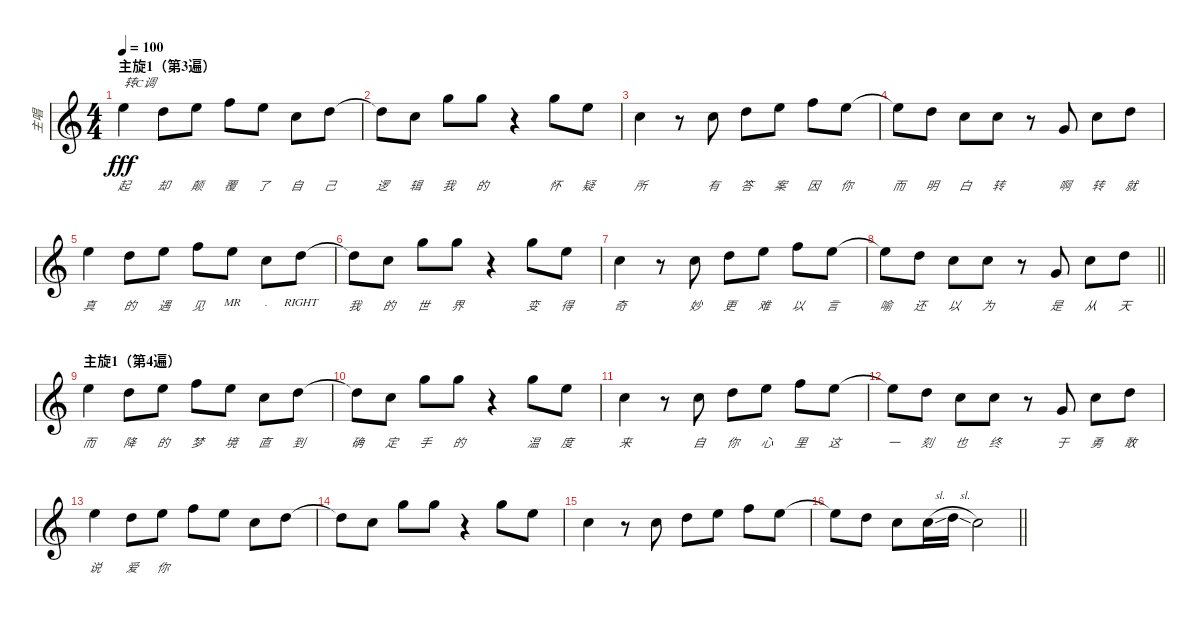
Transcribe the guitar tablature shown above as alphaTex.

\track ("主唱" "主唱") {instrument sopranosax}
\staff {score}
\tuning (E4 B3 G3 D3 A2 E2) {hide}
\ts (4 4)
\section ("" "主旋1（第3遍）")
\tempo 100
\clef g2
\ks c
12.1.4{txt "转C调" lyrics (0 "起") lyrics (1 "") lyrics (2 "") lyrics (3 "") lyrics (4 "") dy fff} 10.1.8{lyrics (0 "却") lyrics (1 "") lyrics (2 "") lyrics (3 "") lyrics (4 "")} 12.1.8{lyrics (0 "颠") lyrics (1 "") lyrics (2 "") lyrics (3 "") lyrics (4 "")} 13.1.8{lyrics (0 "覆") lyrics (1 "") lyrics (2 "") lyrics (3 "") lyrics (4 "")} 12.1.8{lyrics (0 "了") lyrics (1 "") lyrics (2 "") lyrics (3 "") lyrics (4 "")} 13.2.8{lyrics (0 "自") lyrics (1 "") lyrics (2 "") lyrics (3 "") lyrics (4 "")} 10.1.8{lyrics (0 "己") lyrics (1 "") lyrics (2 "") lyrics (3 "") lyrics (4 "")} |
10.1{t}.8{lyrics (0 "逻") lyrics (1 "") lyrics (2 "") lyrics (3 "") lyrics (4 "")} 8.1.8{lyrics (0 "辑") lyrics (1 "") lyrics (2 "") lyrics (3 "") lyrics (4 "")} 15.1.8{lyrics (0 "我") lyrics (1 "") lyrics (2 "") lyrics (3 "") lyrics (4 "")} 15.1.8{lyrics (0 "的") lyrics (1 "") lyrics (2 "") lyrics (3 "") lyrics (4 "")} r.4 15.1.8{lyrics (0 "怀") lyrics (1 "") lyrics (2 "") lyrics (3 "") lyrics (4 "")} 12.1.8{lyrics (0 "疑") lyrics (1 "") lyrics (2 "") lyrics (3 "") lyrics (4 "")} |
13.2.4{lyrics (0 "所") lyrics (1 "") lyrics (2 "") lyrics (3 "") lyrics (4 "")} r.8 13.2.8{lyrics (0 "有") lyrics (1 "") lyrics (2 "") lyrics (3 "") lyrics (4 "")} 10.1.8{lyrics (0 "答") lyrics (1 "") lyrics (2 "") lyrics (3 "") lyrics (4 "")} 12.1.8{lyrics (0 "案") lyrics (1 "") lyrics (2 "") lyrics (3 "") lyrics (4 "")} 13.1.8{lyrics (0 "因") lyrics (1 "") lyrics (2 "") lyrics (3 "") lyrics (4 "")} 12.1.8{lyrics (0 "你") lyrics (1 "") lyrics (2 "") lyrics (3 "") lyrics (4 "")} |
12.1{t}.8{lyrics (0 "而") lyrics (1 "") lyrics (2 "") lyrics (3 "") lyrics (4 "")} 10.1.8{lyrics (0 "明") lyrics (1 "") lyrics (2 "") lyrics (3 "") lyrics (4 "")} 8.1.8{lyrics (0 "白") lyrics (1 "") lyrics (2 "") lyrics (3 "") lyrics (4 "")} 8.1.8{lyrics (0 "转") lyrics (1 "") lyrics (2 "") lyrics (3 "") lyrics (4 "")} r.8 8.2.8{lyrics (0 "啊") lyrics (1 "") lyrics (2 "") lyrics (3 "") lyrics (4 "")} 8.1.8{lyrics (0 "转") lyrics (1 "") lyrics (2 "") lyrics (3 "") lyrics (4 "")} 10.1.8{lyrics (0 "就") lyrics (1 "") lyrics (2 "") lyrics (3 "") lyrics (4 "")} |
12.1.4{lyrics (0 "真") lyrics (1 "") lyrics (2 "") lyrics (3 "") lyrics (4 "")} 10.1.8{lyrics (0 "的") lyrics (1 "") lyrics (2 "") lyrics (3 "") lyrics (4 "")} 12.1.8{lyrics (0 "遇") lyrics (1 "") lyrics (2 "") lyrics (3 "") lyrics (4 "")} 13.1.8{lyrics (0 "见") lyrics (1 "") lyrics (2 "") lyrics (3 "") lyrics (4 "")} 12.1.8{lyrics (0 "MR") lyrics (1 "") lyrics (2 "") lyrics (3 "") lyrics (4 "")} 13.2.8{lyrics (0 ".") lyrics (1 "") lyrics (2 "") lyrics (3 "") lyrics (4 "")} 10.1.8{lyrics (0 "RIGHT") lyrics (1 "") lyrics (2 "") lyrics (3 "") lyrics (4 "")} |
10.1{t}.8{lyrics (0 "我") lyrics (1 "") lyrics (2 "") lyrics (3 "") lyrics (4 "")} 8.1.8{lyrics (0 "的") lyrics (1 "") lyrics (2 "") lyrics (3 "") lyrics (4 "")} 15.1.8{lyrics (0 "世") lyrics (1 "") lyrics (2 "") lyrics (3 "") lyrics (4 "")} 15.1.8{lyrics (0 "界") lyrics (1 "") lyrics (2 "") lyrics (3 "") lyrics (4 "")} r.4 15.1.8{lyrics (0 "变") lyrics (1 "") lyrics (2 "") lyrics (3 "") lyrics (4 "")} 12.1.8{lyrics (0 "得") lyrics (1 "") lyrics (2 "") lyrics (3 "") lyrics (4 "")} |
13.2.4{lyrics (0 "奇") lyrics (1 "") lyrics (2 "") lyrics (3 "") lyrics (4 "")} r.8 13.2.8{lyrics (0 "妙") lyrics (1 "") lyrics (2 "") lyrics (3 "") lyrics (4 "")} 10.1.8{lyrics (0 "更") lyrics (1 "") lyrics (2 "") lyrics (3 "") lyrics (4 "")} 12.1.8{lyrics (0 "难") lyrics (1 "") lyrics (2 "") lyrics (3 "") lyrics (4 "")} 13.1.8{lyrics (0 "以") lyrics (1 "") lyrics (2 "") lyrics (3 "") lyrics (4 "")} 12.1.8{lyrics (0 "言") lyrics (1 "") lyrics (2 "") lyrics (3 "") lyrics (4 "")} |
\barLineRight lightlight
12.1{t}.8{lyrics (0 "喻") lyrics (1 "") lyrics (2 "") lyrics (3 "") lyrics (4 "")} 10.1.8{lyrics (0 "还") lyrics (1 "") lyrics (2 "") lyrics (3 "") lyrics (4 "")} 8.1.8{lyrics (0 "以") lyrics (1 "") lyrics (2 "") lyrics (3 "") lyrics (4 "")} 8.1.8{lyrics (0 "为") lyrics (1 "") lyrics (2 "") lyrics (3 "") lyrics (4 "")} r.8 8.2.8{lyrics (0 "是") lyrics (1 "") lyrics (2 "") lyrics (3 "") lyrics (4 "")} 8.1.8{lyrics (0 "从") lyrics (1 "") lyrics (2 "") lyrics (3 "") lyrics (4 "")} 10.1.8{lyrics (0 "天") lyrics (1 "") lyrics (2 "") lyrics (3 "") lyrics (4 "")} |
\section ("" "主旋1（第4遍）")
12.1.4{lyrics (0 "而") lyrics (1 "") lyrics (2 "") lyrics (3 "") lyrics (4 "")} 10.1.8{lyrics (0 "降") lyrics (1 "") lyrics (2 "") lyrics (3 "") lyrics (4 "")} 12.1.8{lyrics (0 "的") lyrics (1 "") lyrics (2 "") lyrics (3 "") lyrics (4 "")} 13.1.8{lyrics (0 "梦") lyrics (1 "") lyrics (2 "") lyrics (3 "") lyrics (4 "")} 12.1.8{lyrics (0 "境") lyrics (1 "") lyrics (2 "") lyrics (3 "") lyrics (4 "")} 13.2.8{lyrics (0 "直") lyrics (1 "") lyrics (2 "") lyrics (3 "") lyrics (4 "")} 10.1.8{lyrics (0 "到") lyrics (1 "") lyrics (2 "") lyrics (3 "") lyrics (4 "")} |
10.1{t}.8{lyrics (0 "确") lyrics (1 "") lyrics (2 "") lyrics (3 "") lyrics (4 "")} 8.1.8{lyrics (0 "定") lyrics (1 "") lyrics (2 "") lyrics (3 "") lyrics (4 "")} 15.1.8{lyrics (0 "手") lyrics (1 "") lyrics (2 "") lyrics (3 "") lyrics (4 "")} 15.1.8{lyrics (0 "的") lyrics (1 "") lyrics (2 "") lyrics (3 "") lyrics (4 "")} r.4 15.1.8{lyrics (0 "温") lyrics (1 "") lyrics (2 "") lyrics (3 "") lyrics (4 "")} 12.1.8{lyrics (0 "度") lyrics (1 "") lyrics (2 "") lyrics (3 "") lyrics (4 "")} |
13.2.4{lyrics (0 "来") lyrics (1 "") lyrics (2 "") lyrics (3 "") lyrics (4 "")} r.8 13.2.8{lyrics (0 "自") lyrics (1 "") lyrics (2 "") lyrics (3 "") lyrics (4 "")} 10.1.8{lyrics (0 "你") lyrics (1 "") lyrics (2 "") lyrics (3 "") lyrics (4 "")} 12.1.8{lyrics (0 "心") lyrics (1 "") lyrics (2 "") lyrics (3 "") lyrics (4 "")} 13.1.8{lyrics (0 "里") lyrics (1 "") lyrics (2 "") lyrics (3 "") lyrics (4 "")} 12.1.8{lyrics (0 "这") lyrics (1 "") lyrics (2 "") lyrics (3 "") lyrics (4 "")} |
12.1{t}.8{lyrics (0 "一") lyrics (1 "") lyrics (2 "") lyrics (3 "") lyrics (4 "")} 10.1.8{lyrics (0 "刻") lyrics (1 "") lyrics (2 "") lyrics (3 "") lyrics (4 "")} 8.1.8{lyrics (0 "也") lyrics (1 "") lyrics (2 "") lyrics (3 "") lyrics (4 "")} 8.1.8{lyrics (0 "终") lyrics (1 "") lyrics (2 "") lyrics (3 "") lyrics (4 "")} r.8 8.2.8{lyrics (0 "于") lyrics (1 "") lyrics (2 "") lyrics (3 "") lyrics (4 "")} 8.1.8{lyrics (0 "勇") lyrics (1 "") lyrics (2 "") lyrics (3 "") lyrics (4 "")} 10.1.8{lyrics (0 "敢") lyrics (1 "") lyrics (2 "") lyrics (3 "") lyrics (4 "")} |
12.1.4{lyrics (0 "说") lyrics (1 "") lyrics (2 "") lyrics (3 "") lyrics (4 "")} 10.1.8{lyrics (0 "爱") lyrics (1 "") lyrics (2 "") lyrics (3 "") lyrics (4 "")} 12.1.8{lyrics (0 "你") lyrics (1 "") lyrics (2 "") lyrics (3 "") lyrics (4 "")} 13.1.8 12.1.8 13.2.8 10.1.8 |
10.1{t}.8 8.1.8 15.1.8 15.1.8 r.4 15.1.8 12.1.8 |
13.2.4 r.8 13.2.8 10.1.8 12.1.8 13.1.8 12.1.8 |
\barLineRight lightlight
12.1{t}.8 10.1.8 8.1.8 8.1{sl}.16 10.1{sl}.16 8.1.2
